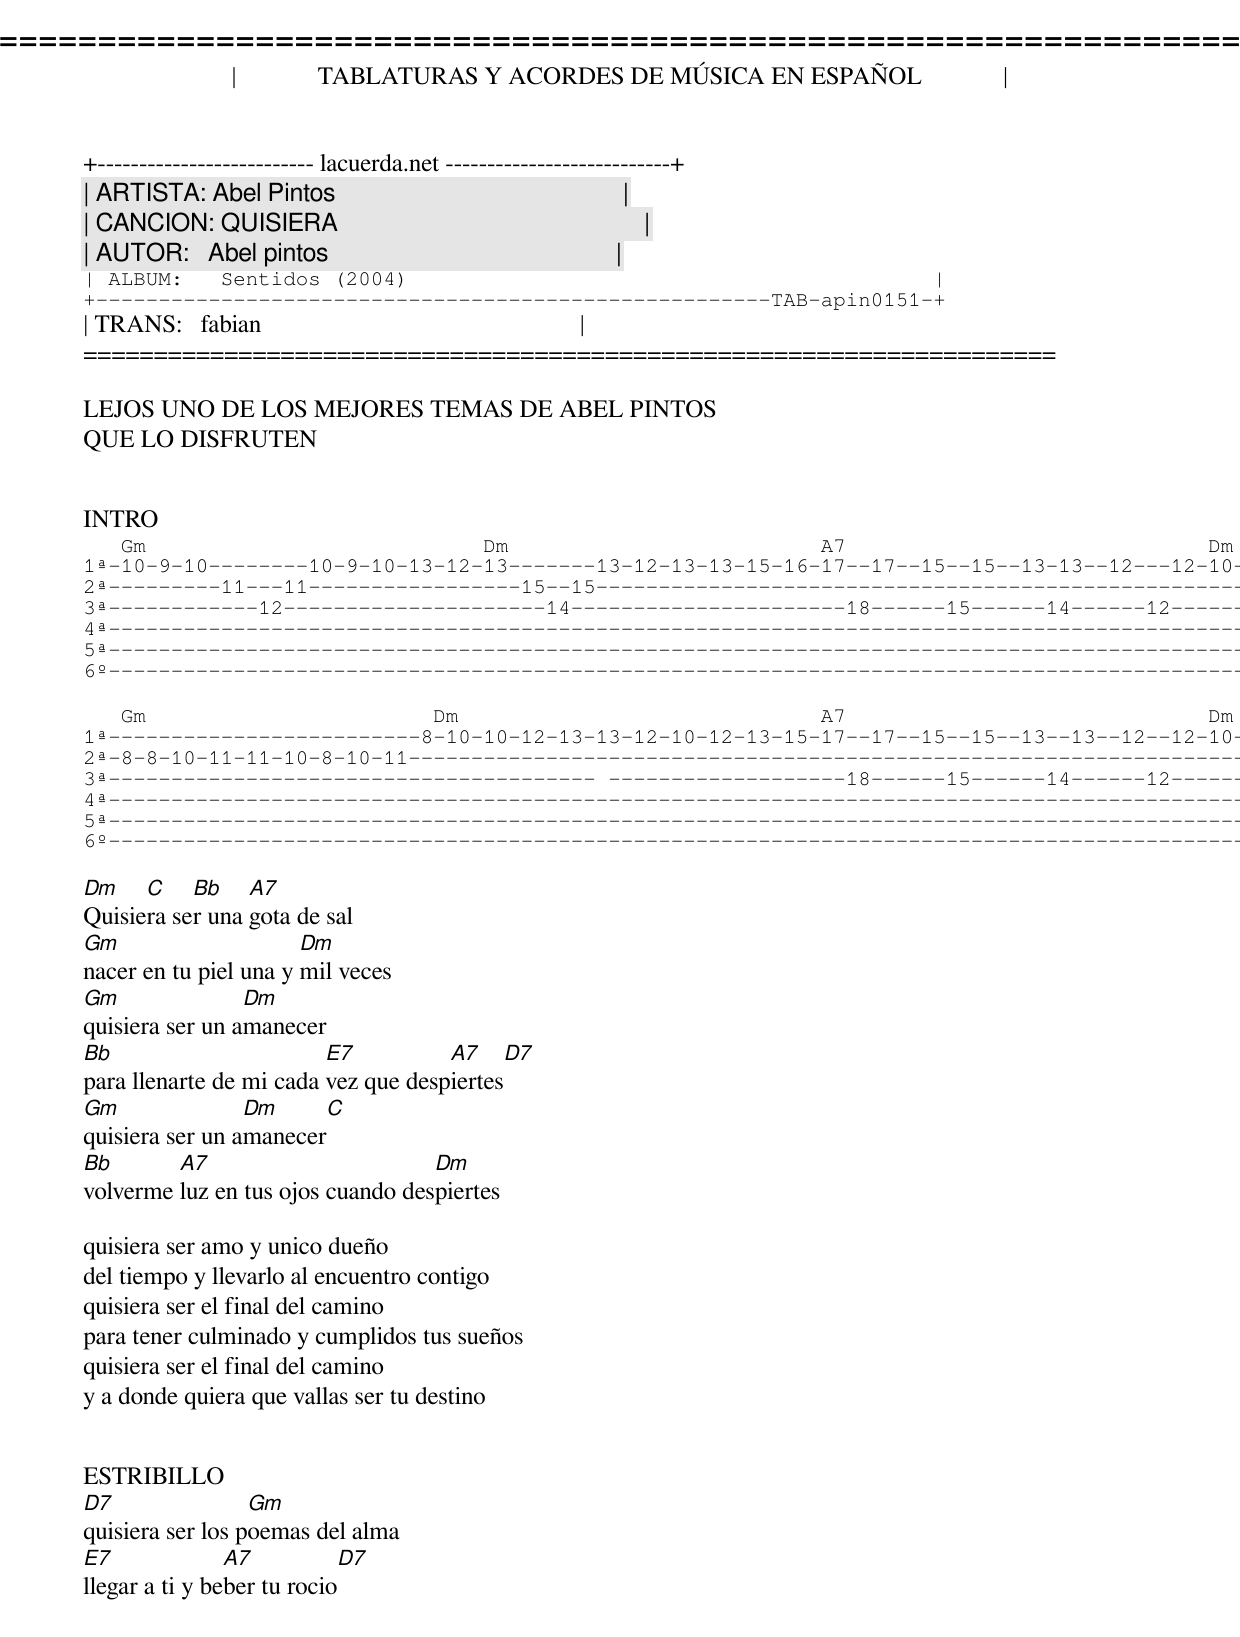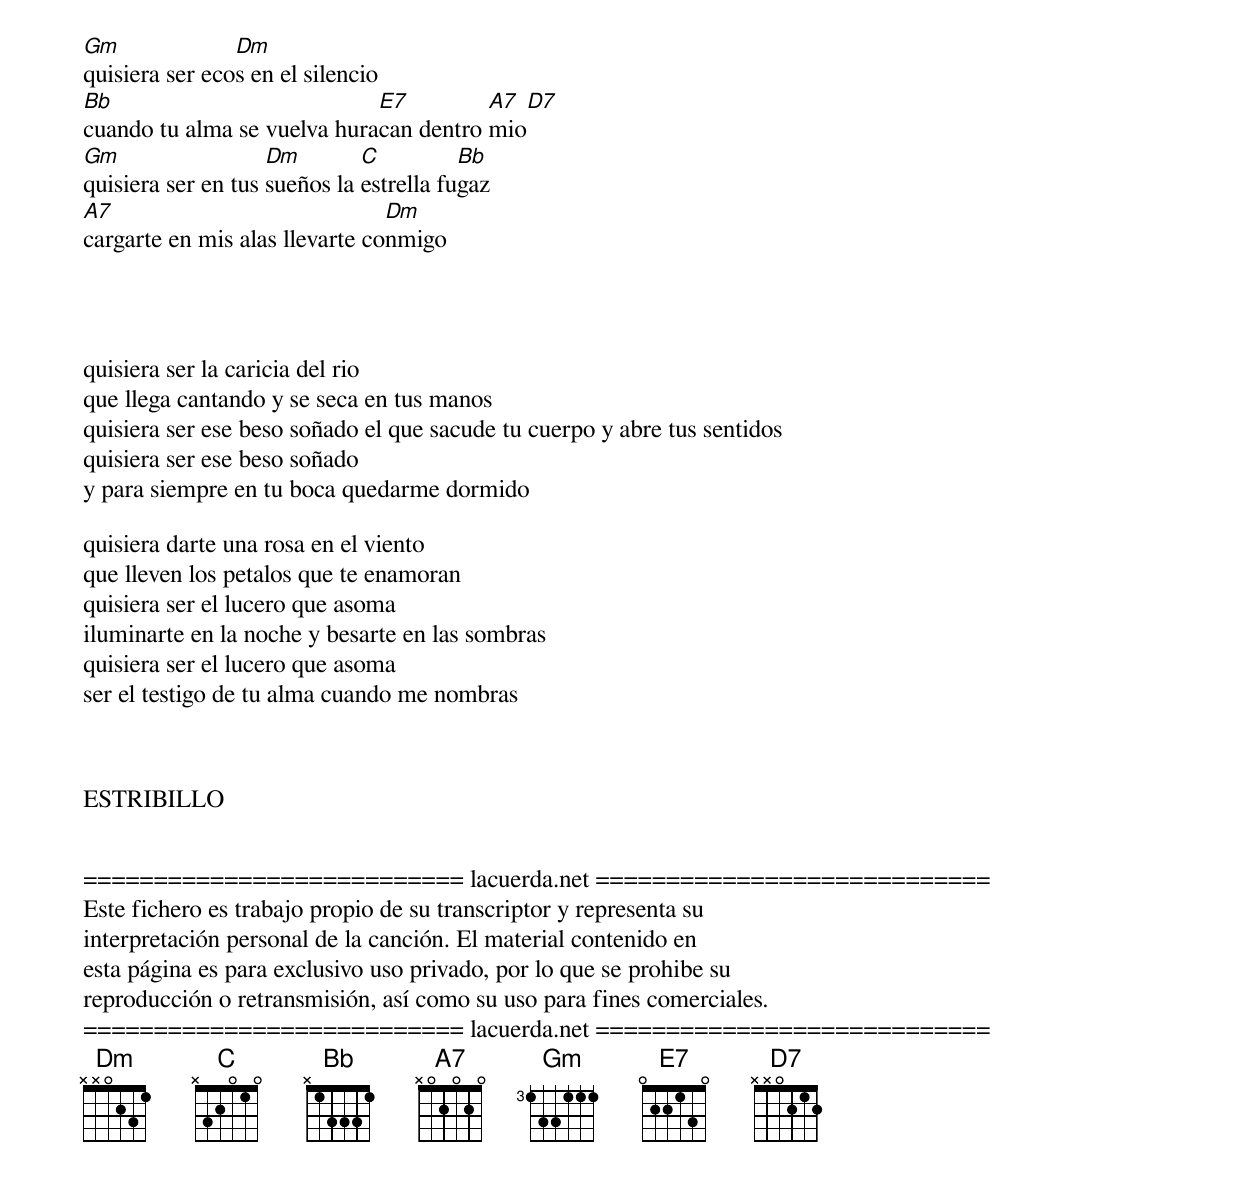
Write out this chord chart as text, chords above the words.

=====================================================================
|             TABLATURAS Y ACORDES DE MÚSICA EN ESPAÑOL             |
+-------------------------- lacuerda.net ---------------------------+
| ARTISTA: Abel Pintos                                              |
| CANCION: QUISIERA                                                 |
| AUTOR:   Abel pintos                                              |
| ALBUM:   Sentidos (2004)                                          |
+------------------------------------------------------TAB-apin0151-+
| TRANS:   fabian                                                   |
=====================================================================

LEJOS UNO DE LOS MEJORES TEMAS DE ABEL PINTOS
QUE LO DISFRUTEN


INTRO
   Gm                           Dm                         A7                             Dm       D7
1ª-10-9-10--------10-9-10-13-12-13-------13-12-13-13-15-16-17--17--15--15--13-13--12---12-10-9-10-9-8-
2ª---------11---11-----------------15--15-------------------------------------------------------------
3ª------------12---------------------14----------------------18------15------14------12---------------
4ª----------------------------------------------------------------------------------------------------
5ª----------------------------------------------------------------------------------------------------
6º----------------------------------------------------------------------------------------------------

   Gm                       Dm                             A7                             Dm      A7      Dm
1ª-------------------------8-10-10-12-13-13-12-10-12-13-15-17--17--15--15--13--13--12--12-10------9-13-12-10--&#8616;
2ª-8-8-10-11-11-10-8-10-11-------------------------------------------------------------------10-12------------&#8616;
3ª--------------------------------------- -------------------18------15------14------12-----------------------&#8616;
4ª------------------------------------------------------------------------------------------------------------&#8616;
5ª------------------------------------------------------------------------------------------------------------&#8616;
6º------------------------------------------------------------------------------------------------------------

Dm    C    Bb    A7
Quisiera ser una gota de sal
Gm                     Dm
nacer en tu piel una y mil veces
Gm               Dm
quisiera ser un amanecer
Bb                       E7          A7    D7
para llenarte de mi cada vez que despiertes
Gm               Dm     C
quisiera ser un amanecer
Bb       A7                        Dm
volverme luz en tus ojos cuando despiertes

quisiera ser amo y unico dueño
del tiempo y llevarlo al encuentro contigo
quisiera ser el final del camino
para tener culminado y cumplidos tus sueños
quisiera ser el final del camino
y a donde quiera que vallas ser tu destino


ESTRIBILLO
D7                Gm
quisiera ser los poemas del alma
E7              A7          D7
llegar a ti y beber tu rocio
Gm              Dm
quisiera ser ecos en el silencio
Bb                           E7         A7   D7
cuando tu alma se vuelva huracan dentro mio
Gm                  Dm        C          Bb
quisiera ser en tus sueños la estrella fugaz
A7                              Dm
cargarte en mis alas llevarte conmigo




quisiera ser la caricia del rio
que llega cantando y se seca en tus manos
quisiera ser ese beso soñado el que sacude tu cuerpo y abre tus sentidos
quisiera ser ese beso soñado
y para siempre en tu boca quedarme dormido

quisiera darte una rosa en el viento
que lleven los petalos que te enamoran
quisiera ser el lucero que asoma
iluminarte en la noche y besarte en las sombras
quisiera ser el lucero que asoma
ser el testigo de tu alma cuando me nombras



ESTRIBILLO


=========================== lacuerda.net ============================
Este fichero es trabajo propio de su transcriptor y representa su
interpretación personal de la canción. El material contenido en
esta página es para exclusivo uso privado, por lo que se prohibe su
reproducción o retransmisión, así como su uso para fines comerciales.
=========================== lacuerda.net ============================
